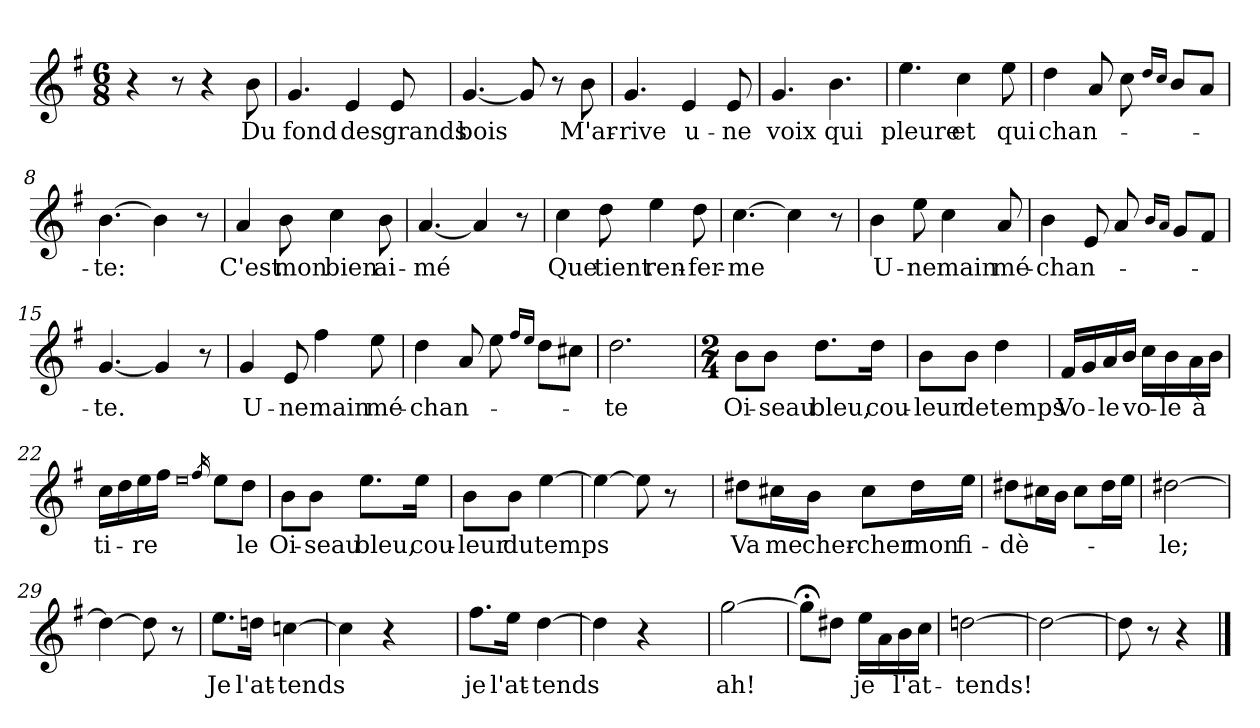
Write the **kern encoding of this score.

**kern	**text
*part1	*part1
*staff1	*staff1
*clefG2	*
*k[f#]	*
*M6/8	*
=1	=1
4r	.
8r	.
4r	.
!	!LO:LY:b
8b\	Du
=2	=2
!	!LO:LY:b
4.g/	fond
!	!LO:LY:b
4e/	des
!	!LO:LY:b
8e/	grands
=3	=3
!	!LO:LY:b
[4.g/	bois
8g/]	.
8r	.
!	!LO:LY:b
8b\	M'ar-
=4	=4
!	!LO:LY:b
4.g/	-rive
!	!LO:LY:b
4e/	u-
!	!LO:LY:b
8e/	-ne
=5	=5
!	!LO:LY:b
4.g/	voix
!	!LO:LY:b
4.b\	qui
=6	=6
!	!LO:LY:b
4.ee\	pleure
!	!LO:LY:b
4cc\	et
!	!LO:LY:b
8ee\	qui
=7	=7
!	!LO:LY:b
4dd\	chan-
8a/	.
8cc\	.
16qdd/LL	.
16qcc/JJ	.
8b/L	.
8a/J	.
=8	=8
!	!LO:LY:b
[4.b\	-te:
4b\]	.
8r	.
!!LO:LB:g=z
=9	=9
!	!LO:LY:b
4a/	C'est
!	!LO:LY:b
8b\	mon
!	!LO:LY:b
4cc\	bien
!	!LO:LY:b
8b\	ai-
=10	=10
!	!LO:LY:b
[4.a/	-mé
4a/]	.
8r	.
=11	=11
!	!LO:LY:b
4cc\	Que
!	!LO:LY:b
8dd\	tient
!	!LO:LY:b
4ee\	ren-
!	!LO:LY:b
8dd\	-fer-
=12	=12
!	!LO:LY:b
[4.cc\	-me
4cc\]	.
8r	.
=13	=13
!	!LO:LY:b
4b\	U-
!	!LO:LY:b
8ee\	-ne
!	!LO:LY:b
4cc\	main
!	!LO:LY:b
8a/	mé-
=14	=14
!	!LO:LY:b
4b\	-chan-
8e/	.
8a/	.
16qb/LL	.
16qa/JJ	.
8g/L	.
8f#/J	.
=15	=15
!	!LO:LY:b
[4.g/	-te.
4g/]	.
8r	.
=16	=16
!	!LO:LY:b
4g/	U-
!	!LO:LY:b
8e/	-ne
!	!LO:LY:b
4ff#\	main
!	!LO:LY:b
8ee\	mé-
!!LO:LB:g=z
=17	=17
!	!LO:LY:b
4dd\	-chan-
8a/	.
8ee\	.
16qff#/LL	.
16qee/JJ	.
8dd\L	.
8cc#X\J	.
=18	=18
!	!LO:LY:b
2.dd\	-te
=19	=19
*M2/4	*
!	!LO:LY:b
8b\L	Oi-
!	!LO:LY:b
8b\J	-seau
!	!LO:LY:b
8.dd\L	bleu,
!	!LO:LY:b
16dd\Jk	cou-
=20	=20
!	!LO:LY:b
8b\L	-leur
!	!LO:LY:b
8b\J	de
!	!LO:LY:b
4dd\	temps
=21	=21
!	!LO:LY:b
16f#/LL	Vo-
16g/	.
!	!LO:LY:b
16a/	-le
16b/JJ	.
!	!LO:LY:b
16cc\LL	vo-
!	!LO:LY:b
16b\	-le
!	!LO:LY:b
16a\	à
16b\JJ	.
=22	=22
!	!LO:LY:b
16cc\LL	ti-
16dd\	.
!	!LO:LY:b
16ee\	-re
16ff#\JJ	.
0qee	.
16qff#/	.
8ee\L	.
!	!LO:LY:b
8dd\J	-le
=23	=23
!	!LO:LY:b
8b\L	Oi-
!	!LO:LY:b
8b\J	-seau
!	!LO:LY:b
8.ee\L	bleu,
!	!LO:LY:b
16ee\Jk	cou-
!!LO:LB:g=z
=24	=24
!	!LO:LY:b
8b\L	-leur
!	!LO:LY:b
8b\J	du
!	!LO:LY:b
[4ee\	temps
=25	=25
4ee\_	.
8ee\]	.
8r	.
=26	=26
!	!LO:LY:b
8dd#X\L	Va
!	!LO:LY:b
16cc#X\L	me
!	!LO:LY:b
16b\JJ	cher-
!	!LO:LY:b
8cc#\L	-cher
!	!LO:LY:b
16dd#\L	mon
!	!LO:LY:b
16ee\JJ	fi-
=27	=27
!	!LO:LY:b
8dd#X\L	-dè-
16cc#X\L	.
16b\JJ	.
8cc#\L	.
16dd#\L	.
16ee\JJ	.
=28	=28
!	!LO:LY:b
[2dd#X\	-le;
=29	=29
4dd#\_	.
8dd#\]	.
8r	.
=30	=30
!	!LO:LY:b
8.ee\L	Je
!	!LO:LY:b
16ddn\Jk	l'at-
!	!LO:LY:b
[4ccn\	-tends
=31	=31
4ccn\]	.
4r	.
=32	=32
!	!LO:LY:b
8.ff#\L	je
!	!LO:LY:b
16ee\Jk	l'at-
!	!LO:LY:b
[4dd\	-tends
!!LO:LB:g=z
=33	=33
4dd\]	.
4r	.
=34	=34
!	!LO:LY:b
[2gg\	ah!
=35	=35
8gg;<\L]	.
8dd#X\J	.
!	!LO:LY:b
16ee\LL	je
16a\	.
!	!LO:LY:b
16b\	l'at-
16cc\JJ	.
=36	=36
!	!LO:LY:b
[2ddn\	-tends!
=37	=37
2dd\_	.
=38	=38
8dd\]	.
8r	.
4r	.
==	==
*-	*-
